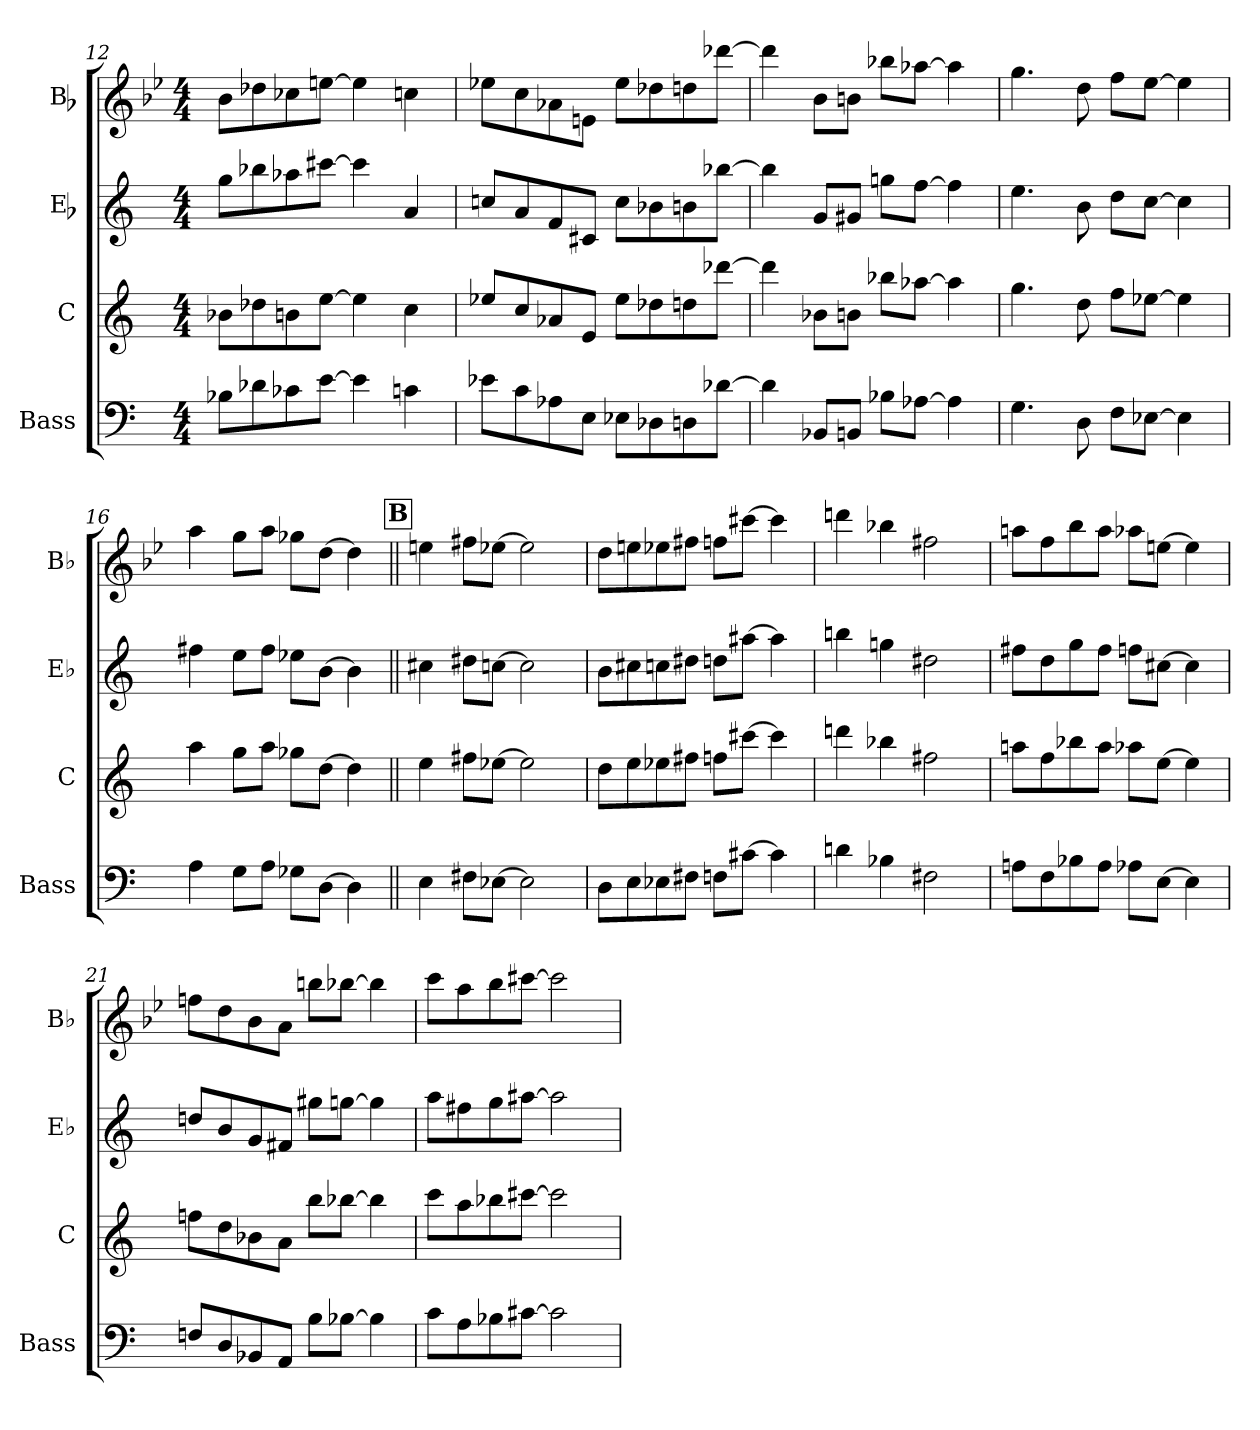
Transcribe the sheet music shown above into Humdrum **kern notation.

**kern	**kern	**kern	**kern
*part4	*part3	*part2	*part1
*staff4	*staff3	*staff2	*staff1
*I"Bass	*I"C	*I"Eb	*I"Bb
*I'Bass	*I'C	*I'Eb	*I'Bb
*clefF4	*clefG2	*clefG2	*clefG2
*	*	*ITrd5c9	*ITrd8c14
*k[]	*k[]	*k[b-e-a-]	*k[b-e-]
*M4/4	*M4/4	*M4/4	*M4/4
=12	=12	=12	=12
8B-X\L	8b-X\L	8b-\L	8B-\L
8d-X\	8dd-X\	8dd-X\	8d-X\
8c-X\	8bn\	8cc-X\	8c-X\
[8e\J	[8ee\J	[8een\J	[8en\J
4e\]	4ee\]	4ee\]	4e\]
4cn\	4cc\	4c/	4cn\
!!LO:LB:g=z
=13	=13	=13	=13
8e-X\L	8ee-X/L	8e-X/L	8e-X\L
8c\	8cc/	8c/	8c\
8A-X\	8a-X/	8A-/	8A-X\
8E\J	8e/J	8En/J	8En\J
8E-X\L	8ee-\L	8e-\L	8e-\L
8D-X\	8dd-X\	8d-X\	8d-X\
8Dn\	8ddn\	8dn\	8dn\
[8d-X\J	[8ddd-X\J	[8dd-X\J	[8dd-X\J
=14	=14	=14	=14
4d-\]	4ddd-\]	4dd-\]	4dd-\]
8BB-X/L	8b-X\L	8B-/L	8B-\L
8BBn/J	8bn\J	8Bn/J	8Bn\J
8B-X\L	8bb-X\L	8b-X\L	8b-X\L
[8A-X\J	[8aa-X\J	[8a-\J	[8a-X\J
4A-\]	4aa-\]	4a-\]	4a-\]
=15	=15	=15	=15
4.G\	4.gg\	4.g\	4.g\
8D\	8dd\	8d\	8d\
8F\L	8ff\L	8f\L	8f\L
[8E-X\J	[8ee-X\J	[8e-\J	[8e-\J
4E-\]	4ee-\]	4e-\]	4e-\]
=16	=16	=16	=16
4A\	4aa\	4an\	4a\
8G\L	8gg\L	8g\L	8g\L
8A\J	8aa\J	8a\J	8a\J
8G-X\L	8gg-X\L	8g-X\L	8g-X\L
[8D\J	[8dd\J	[8d\J	[8d\J
4D\]	4dd\]	4d\]	4d\]
!!LO:PB:g=z
!!LO:REH:place=s1:a:B:fs=12:t=B
=17||	=17||	=17||	=17||
4E\	4ee\	4en\	4en\
8F#X\L	8ff#X\L	8f#X\L	8f#X\L
[8E-X\J	[8ee-X\J	[8e-X\J	[8e-X\J
2E-\]	2ee-\]	2e-\]	2e-\]
=18	=18	=18	=18
8D\L	8dd\L	8d\L	8d\L
8E\	8ee\	8en\	8en\
8E-X\	8ee-X\	8e-X\	8e-X\
8F#X\J	8ff#X\J	8f#X\J	8f#X\J
8Fn\L	8ffn\L	8fn\L	8fn\L
[8c#X\J	[8ccc#X\J	[8cc#X\J	[8cc#X\J
4c#\]	4ccc#\]	4cc#\]	4cc#\]
=19	=19	=19	=19
4dn\	4dddn\	4ddn\	4ddn\
4B-X\	4bb-X\	4b-X\	4b-X\
2F#X\	2ff#X\	2f#X\	2f#X\
=20	=20	=20	=20
8An\L	8aan\L	8an\L	8an\L
8F\	8ff\	8f\	8f\
8B-X\	8bb-X\	8b-\	8b-\
8A\J	8aa\J	8a\J	8a\J
8A-X\L	8aa-X\L	8a-X\L	8a-X\L
[8E\J	[8ee\J	[8en\J	[8en\J
4E\]	4ee\]	4e\]	4e\]
!!LO:LB:g=z
=21	=21	=21	=21
8Fn/L	8ffn\L	8fn/L	8fn\L
8D/	8dd\	8d/	8d\
8BB-X/	8b-X\	8B-/	8B-\
8AA/J	8a\J	8An/J	8A\J
8B\L	8bb\L	8bn\L	8bn\L
[8B-X\J	[8bb-X\J	[8b-X\J	[8b-X\J
4B-\]	4bb-\]	4b-\]	4b-\]
=22	=22	=22	=22
8c\L	8ccc\L	8cc\L	8cc\L
8A\	8aa\	8an\	8a\
8B-X\	8bb-X\	8b-\	8b-\
[8c#X\J	[8ccc#X\J	[8cc#X\J	[8cc#X\J
2c#\]	2ccc#\]	2cc#\]	2cc#\]
=	=	=	=
*-	*-	*-	*-
